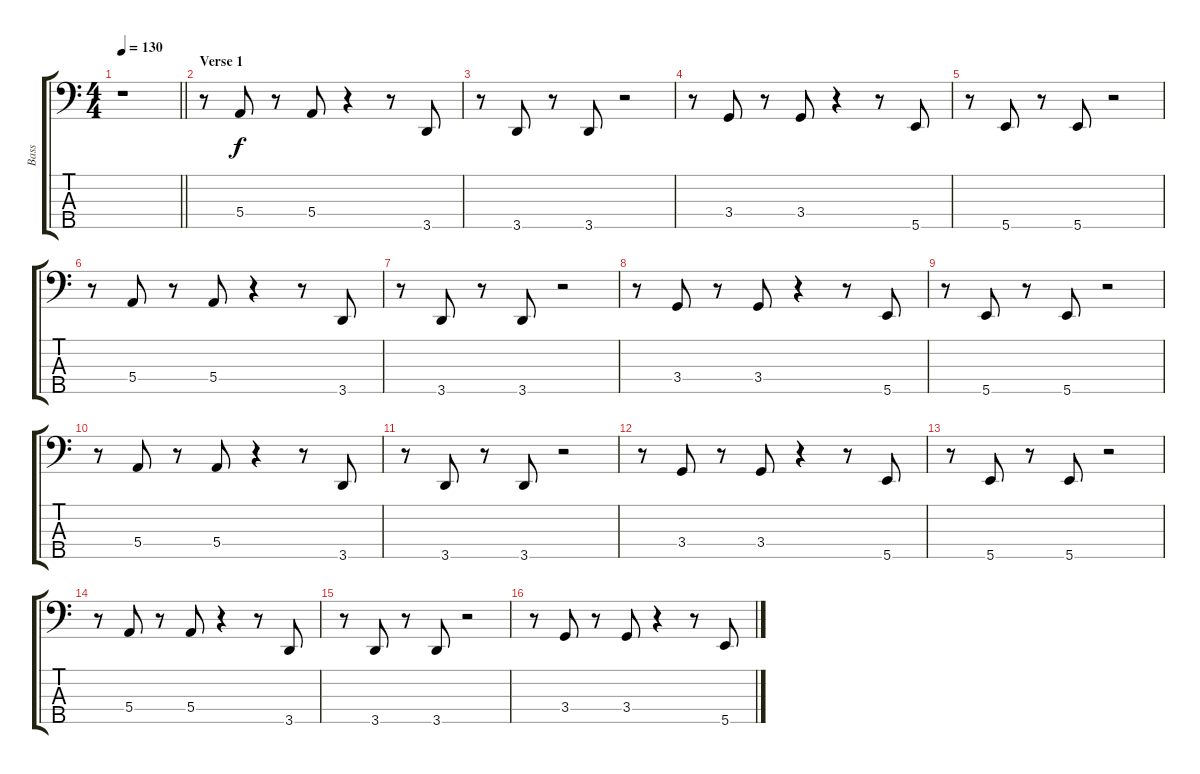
\track ("Bass" "Bass") {instrument electricbassfinger}
\staff {score tabs}
\tuning (G2 D2 A1 E1 B0) {hide}
\ts (4 4)
\tempo 130
\clef f4
\barLineRight lightlight
\ks aminor
r.1{dy f} |
\section ("" "Verse 1")
r.8 5.4.8 r.8 5.4.8 r.4 r.8 3.5.8 |
r.8 3.5.8 r.8 3.5.8 r.2 |
r.8 3.4.8 r.8 3.4.8 r.4 r.8 5.5.8 |
r.8 5.5.8 r.8 5.5.8 r.2 |
r.8 5.4.8 r.8 5.4.8 r.4 r.8 3.5.8 |
r.8 3.5.8 r.8 3.5.8 r.2 |
r.8 3.4.8 r.8 3.4.8 r.4 r.8 5.5.8 |
r.8 5.5.8 r.8 5.5.8 r.2 |
r.8 5.4.8 r.8 5.4.8 r.4 r.8 3.5.8 |
r.8 3.5.8 r.8 3.5.8 r.2 |
r.8 3.4.8 r.8 3.4.8 r.4 r.8 5.5.8 |
r.8 5.5.8 r.8 5.5.8 r.2 |
r.8 5.4.8 r.8 5.4.8 r.4 r.8 3.5.8 |
r.8 3.5.8 r.8 3.5.8 r.2 |
r.8 3.4.8 r.8 3.4.8 r.4 r.8 5.5.8
